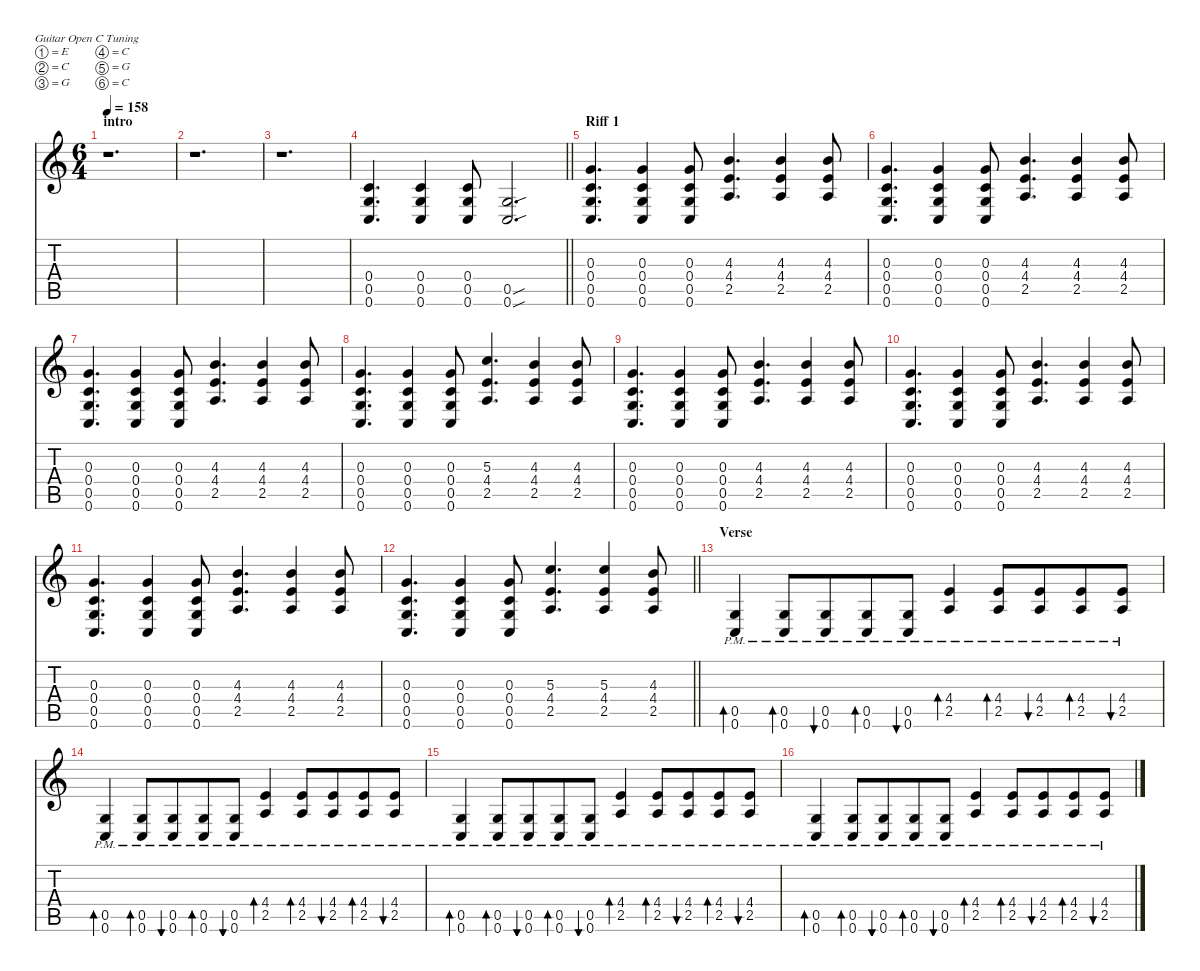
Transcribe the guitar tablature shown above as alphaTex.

\defaultSystemsLayout 4
\hideDynamics
\bracketExtendMode nobrackets
\singleTrackTrackNamePolicy hidden
\multiTrackTrackNamePolicy hidden
\firstSystemTrackNameMode fullname
\firstSystemTrackNameOrientation horizontal
\otherSystemsTrackNameOrientation horizontal
\track ("Rythm" "dist.guit.") {defaultSystemsLayout 4 mute instrument distortionguitar}
\staff {score tabs}
\tuning (E4 C4 G3 C3 G2 C2)
\ts (6 4)
\beaming (8 6 6)
\section ("" "intro")
\tempo 158
\clef g2
\ks c
r.1{d dy f instrument distortionguitar beam Down} |
r.1{d beam Down} |
r.1{d beam Down} |
\barLineRight lightlight
(0.4 0.5 0.6).4{d beam Up} (0.4 0.5 0.6).4{beam Up} (0.4 0.5 0.6).8{beam Up} (0.5{sou} 0.6{sou}).2{d beam Up} |
\section ("" "Riff 1")
(0.3 0.4 0.5 0.6).4{d beam Up} (0.3 0.4 0.5 0.6).4{beam Up} (0.3 0.4 0.5 0.6).8{beam Up} (4.3 4.4 2.5).4{d beam Up} (4.3 4.4 2.5).4{beam Up} (4.3 4.4 2.5).8{beam Up} |
(0.3 0.4 0.5 0.6).4{d beam Up} (0.3 0.4 0.5 0.6).4{beam Up} (0.3 0.4 0.5 0.6).8{beam Up} (4.3 4.4 2.5).4{d beam Up} (4.3 4.4 2.5).4{beam Up} (4.3 4.4 2.5).8{beam Up} |
(0.3 0.4 0.5 0.6).4{d beam Up} (0.3 0.4 0.5 0.6).4{beam Up} (0.3 0.4 0.5 0.6).8{beam Up} (4.3 4.4 2.5).4{d beam Up} (4.3 4.4 2.5).4{beam Up} (4.3 4.4 2.5).8{beam Up} |
(0.3 0.4 0.5 0.6).4{d beam Up} (0.3 0.4 0.5 0.6).4{beam Up} (0.3 0.4 0.5 0.6).8{beam Up} (5.3 4.4 2.5).4{d beam Up} (4.3 4.4 2.5).4{beam Up} (4.3 4.4 2.5).8{beam Up} |
(0.3 0.4 0.5 0.6).4{d beam Up} (0.3 0.4 0.5 0.6).4{beam Up} (0.3 0.4 0.5 0.6).8{beam Up} (4.3 4.4 2.5).4{d beam Up} (4.3 4.4 2.5).4{beam Up} (4.3 4.4 2.5).8{beam Up} |
(0.3 0.4 0.5 0.6).4{d beam Up} (0.3 0.4 0.5 0.6).4{beam Up} (0.3 0.4 0.5 0.6).8{beam Up} (4.3 4.4 2.5).4{d beam Up} (4.3 4.4 2.5).4{beam Up} (4.3 4.4 2.5).8{beam Up} |
(0.3 0.4 0.5 0.6).4{d beam Up} (0.3 0.4 0.5 0.6).4{beam Up} (0.3 0.4 0.5 0.6).8{beam Up} (4.3 4.4 2.5).4{d beam Up} (4.3 4.4 2.5).4{beam Up} (4.3 4.4 2.5).8{beam Up} |
\barLineRight lightlight
(0.3 0.4 0.5 0.6).4{d beam Up} (0.3 0.4 0.5 0.6).4{beam Up} (0.3 0.4 0.5 0.6).8{beam Up} (5.3 4.4 2.5).4{d beam Up} (5.3 4.4 2.5).4{beam Up} (4.3 4.4 2.5).8{beam Up} |
\section ("" "Verse")
(0.5{pm} 0.6{pm}).4{bd 120 beam Up} (0.5{pm} 0.6{pm}).8{bd 120 beam Up} (0.5{pm} 0.6{pm}).8{bu 120 beam Up} (0.5{pm} 0.6{pm}).8{bd 120 beam Up} (0.5{pm} 0.6{pm}).8{bu 120 beam Up} (4.4{pm} 2.5{pm}).4{bd 120 beam Up} (4.4{pm} 2.5{pm}).8{bd 120 beam Up} (4.4{pm} 2.5{pm}).8{bu 120 beam Up} (4.4{pm} 2.5{pm}).8{bd 120 beam Up} (4.4{pm} 2.5{pm}).8{bu 120 beam Up} |
(0.5{pm} 0.6{pm}).4{bd 120 beam Up} (0.5{pm} 0.6{pm}).8{bd 120 beam Up} (0.5{pm} 0.6{pm}).8{bu 120 beam Up} (0.5{pm} 0.6{pm}).8{bd 120 beam Up} (0.5{pm} 0.6{pm}).8{bu 120 beam Up} (4.4{pm} 2.5{pm}).4{bd 120 beam Up} (4.4{pm} 2.5{pm}).8{bd 120 beam Up} (4.4{pm} 2.5{pm}).8{bu 120 beam Up} (4.4{pm} 2.5{pm}).8{bd 120 beam Up} (4.4{pm} 2.5{pm}).8{bu 120 beam Up} |
(0.5{pm} 0.6{pm}).4{bd 120 beam Up} (0.5{pm} 0.6{pm}).8{bd 120 beam Up} (0.5{pm} 0.6{pm}).8{bu 120 beam Up} (0.5{pm} 0.6{pm}).8{bd 120 beam Up} (0.5{pm} 0.6{pm}).8{bu 120 beam Up} (4.4{pm} 2.5{pm}).4{bd 120 beam Up} (4.4{pm} 2.5{pm}).8{bd 120 beam Up} (4.4{pm} 2.5{pm}).8{bu 120 beam Up} (4.4{pm} 2.5{pm}).8{bd 120 beam Up} (4.4{pm} 2.5{pm}).8{bu 120 beam Up} |
(0.5{pm} 0.6{pm}).4{bd 120 beam Up} (0.5{pm} 0.6{pm}).8{bd 120 beam Up} (0.5{pm} 0.6{pm}).8{bu 120 beam Up} (0.5{pm} 0.6{pm}).8{bd 120 beam Up} (0.5{pm} 0.6{pm}).8{bu 120 beam Up} (4.4{pm} 2.5{pm}).4{bd 120 beam Up} (4.4{pm} 2.5{pm}).8{bd 120 beam Up} (4.4{pm} 2.5{pm}).8{bu 120 beam Up} (4.4{pm} 2.5{pm}).8{bd 120 beam Up} (4.4{pm} 2.5{pm}).8{bu 120 beam Up}
